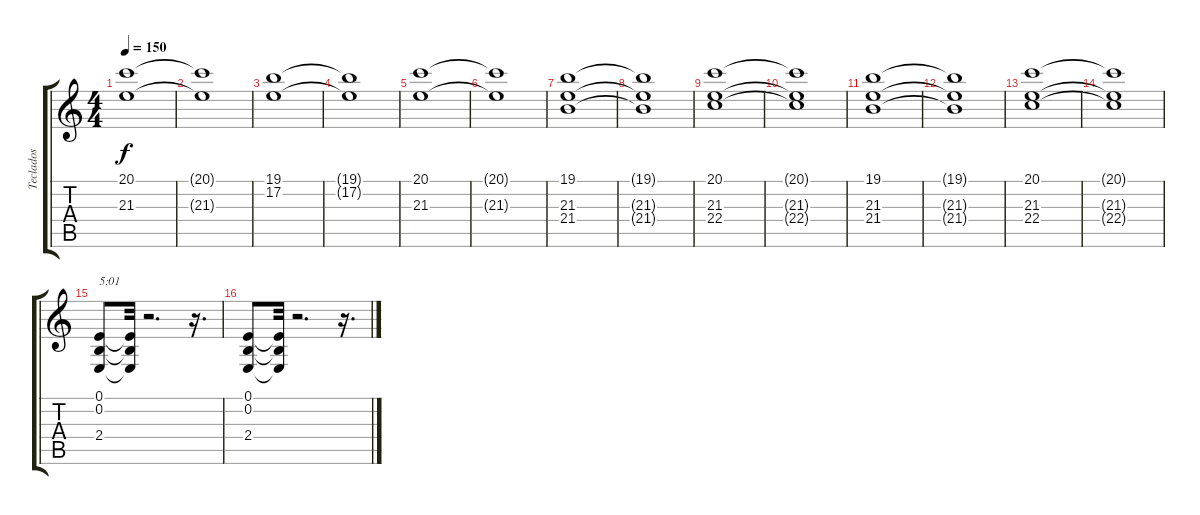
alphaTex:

\track ("Teclados" "Teclados") {instrument synthstrings1}
\staff {score tabs}
\tuning (E4 B3 G3 D3 A2 E2) {hide}
\ts (4 4)
\tempo 150
\clef g2
\ks c
(20.1 21.3).1{dy f} |
(20.1{t} 21.3{t}).1 |
(19.1 17.2).1 |
(19.1{t} 17.2{t}).1 |
(20.1 21.3).1 |
(20.1{t} 21.3{t}).1 |
(19.1 21.3 21.4).1 |
(19.1{t} 21.3{t} 21.4{t}).1 |
(20.1 21.3 22.4).1 |
(20.1{t} 21.3{t} 22.4{t}).1 |
(19.1 21.3 21.4).1 |
(19.1{t} 21.3{t} 21.4{t}).1 |
(20.1 21.3 22.4).1 |
(20.1{t} 21.3{t} 22.4{t}).1 |
(0.1 0.2 2.4).8{txt "5:01"} (0.1{t} 0.2{t} 2.4{t}).32 r.2{d} r.16{d} |
(0.1 0.2 2.4).8 (0.1{t} 0.2{t} 2.4{t}).32 r.2{d} r.16{d}
